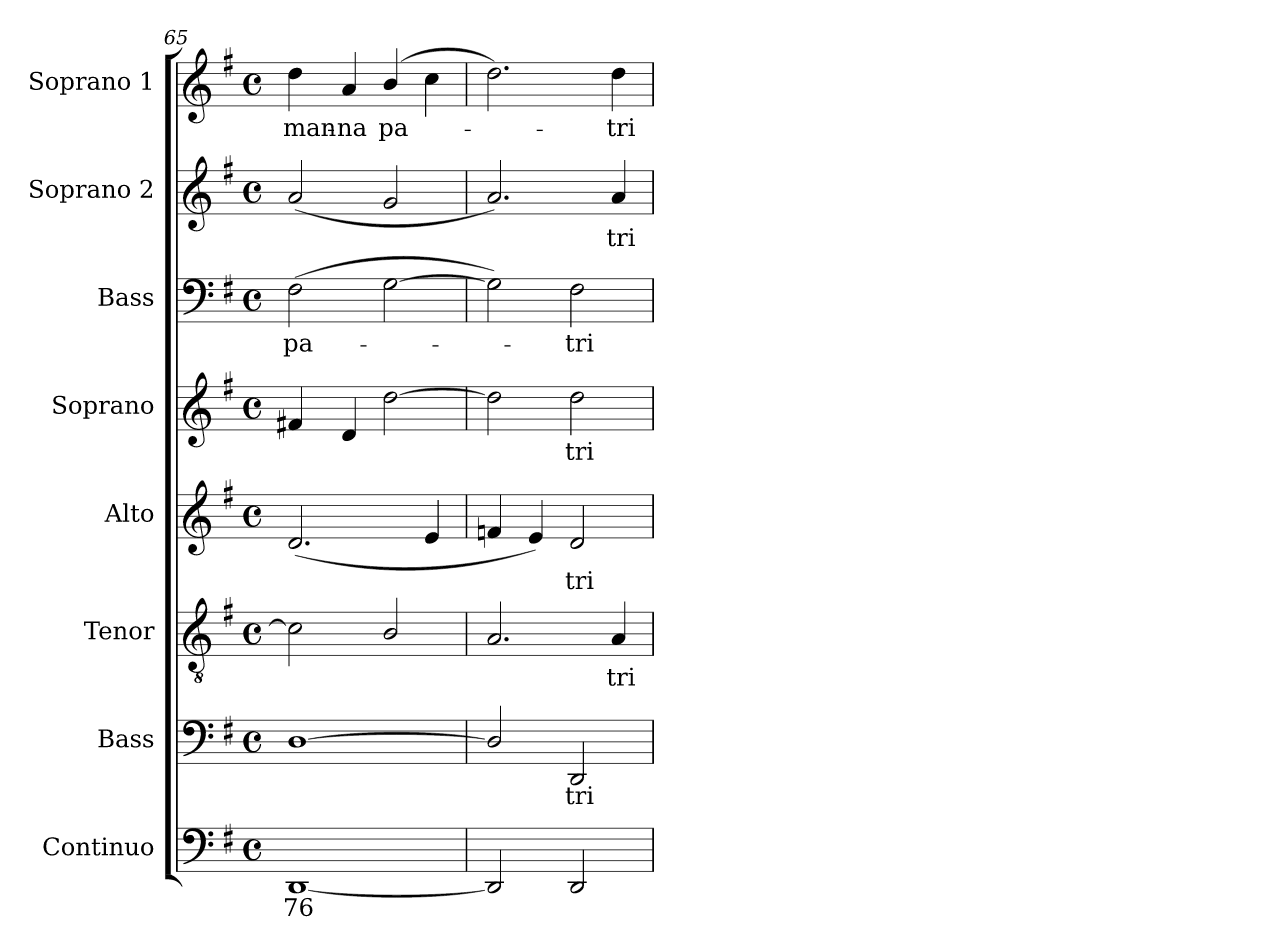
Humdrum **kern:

**kern	**text	**kern	**text	**kern	**text	**kern	**text	**kern	**text	**kern	**text	**kern	**text	**kern	**text
*part8	*part8	*part7	*part7	*part6	*part6	*part5	*part5	*part4	*part4	*part3	*part3	*part2	*part2	*part1	*part1
*staff8	*staff8	*staff7	*staff7	*staff6	*staff6	*staff5	*staff5	*staff4	*staff4	*staff3	*staff3	*staff2	*staff2	*staff1	*staff1
*I"Continuo	*	*I"Bass	*	*I"Tenor	*	*I"Alto	*	*I"Soprano	*	*I"Bass	*	*I"Soprano 2	*	*I"Soprano 1	*
*I'Cont.	*	*I'B.	*	*I'T.	*	*I'A.	*	*I'S.	*	*I'B.	*	*I'S2.	*	*I'S1.	*
*clefF4	*	*clefF4	*	*clefGv2	*	*clefG2	*	*clefG2	*	*clefF4	*	*clefG2	*	*clefG2	*
*	*	*	*	*ITrd7c12	*	*	*	*	*	*	*	*	*	*	*
*k[f#]	*	*k[f#]	*	*k[f#]	*	*k[f#]	*	*k[f#]	*	*k[f#]	*	*k[f#]	*	*k[f#]	*
*G:	*	*G:	*	*G:	*	*G:	*	*G:	*	*G:	*	*G:	*	*G:	*
*M4/4	*	*M4/4	*	*M4/4	*	*M4/4	*	*M4/4	*	*M4/4	*	*M4/4	*	*M4/4	*
*met(c)	*	*met(c)	*	*met(c)	*	*met(c)	*	*met(c)	*	*met(c)	*	*met(c)	*	*met(c)	*
=65	=65	=65	=65	=65	=65	=65	=65	=65	=65	=65	=65	=65	=65	=65	=65
!	!LO:LY:b:color=#000000	!	!	!	!	!	!	!	!	!	!	!	!	!	!
!	!	!	!	!	!	!	!	!	!	!	!LO:LY:b:color=#000000	!	!	!	!
!	!	!	!	!	!	!	!	!	!	!	!	!	!	!	!LO:LY:b:color=#000000
[<1DDi	76	[<1Di	.	2Ci\]	.	(2.di/	.	4f#Xi/	.	(2F#i\	pa-	(2ai/	.	4ddi\	man-
!	!	!	!	!	!	!	!	!	!	!	!	!	!	!	!LO:LY:b:color=#000000
.	.	.	.	.	.	.	.	4di/	.	.	.	.	.	4ai/	-na
!	!	!	!	!	!	!	!	!	!	!	!	!	!	!	!LO:LY:b:color=#000000
.	.	.	.	2BBi/	.	.	.	[>2ddi\	.	[>2Gi\	.	2gi/	.	(4bi/	pa-
.	.	.	.	.	.	4ei/	.	.	.	.	.	.	.	4cci\	.
=66	=66	=66	=66	=66	=66	=66	=66	=66	=66	=66	=66	=66	=66	=66	=66
2DDi/]	.	2Di/]	.	2.AAi/	.	4fni/	.	2ddi\]	.	2Gi\])	.	2.ai/)	.	2.ddi\)	.
.	.	.	.	.	.	4ei/)	.	.	.	.	.	.	.	.	.
!	!	!	!LO:LY:b:color=#000000	!	!	!	!	!	!	!	!	!	!	!	!
!	!	!	!	!	!	!	!LO:LY:b:color=#000000	!	!	!	!	!	!	!	!
!	!	!	!	!	!	!	!	!	!LO:LY:b:color=#000000	!	!	!	!	!	!
!	!	!	!	!	!	!	!	!	!	!	!LO:LY:b:color=#000000	!	!	!	!
2DDi/	.	2DDi/	-tri-	.	.	2di/	-tri-	2ddi\	-tri-	2F#i\	-tri-	.	.	.	.
!	!	!	!	!	!LO:LY:b:color=#000000	!	!	!	!	!	!	!	!	!	!
!	!	!	!	!	!	!	!	!	!	!	!	!	!LO:LY:b:color=#000000	!	!
!	!	!	!	!	!	!	!	!	!	!	!	!	!	!	!LO:LY:b:color=#000000
.	.	.	.	4AAi/	-tri-	.	.	.	.	.	.	4ai/	-tri-	4ddi\	-tri-
=	=	=	=	=	=	=	=	=	=	=	=	=	=	=	=
*-	*-	*-	*-	*-	*-	*-	*-	*-	*-	*-	*-	*-	*-	*-	*-
